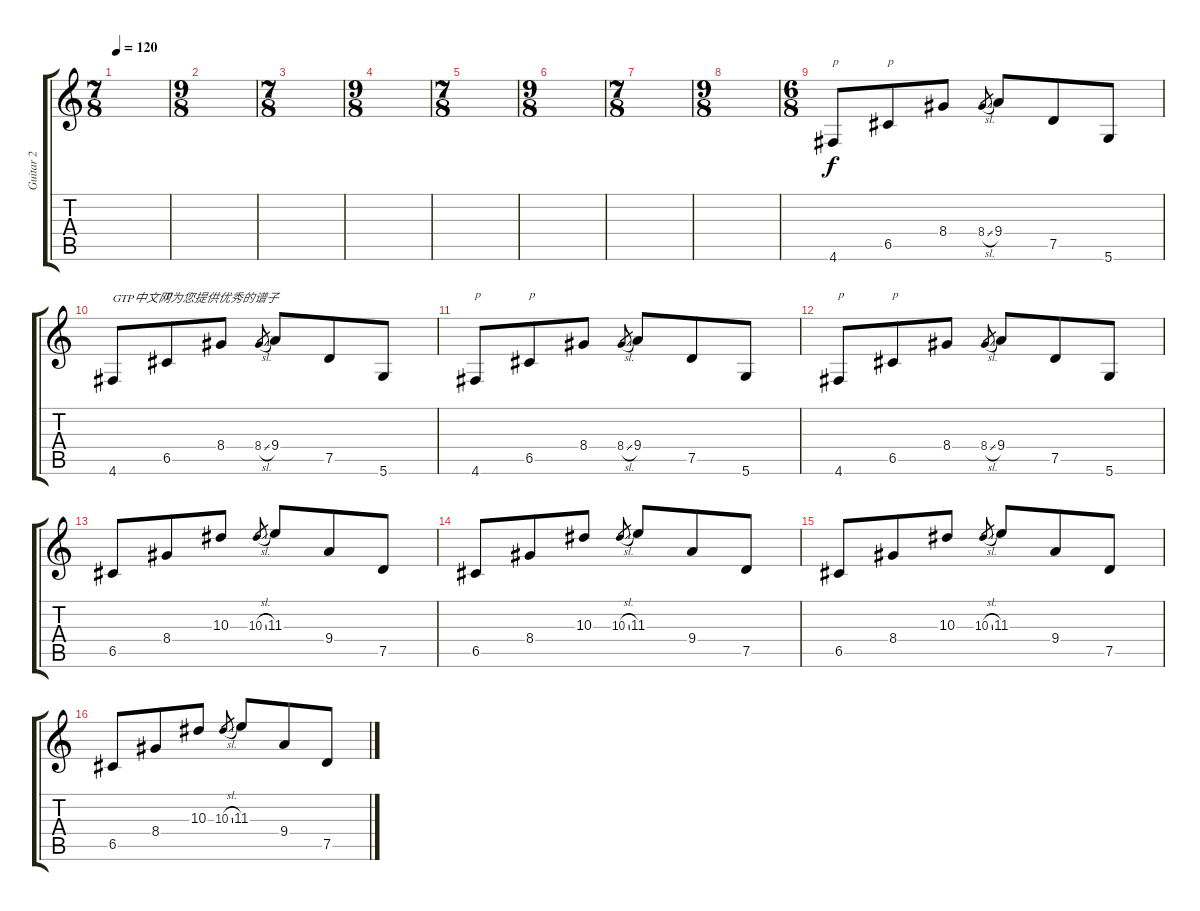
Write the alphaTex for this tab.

\track ("Guitar 2" "Guitar 2") {instrument distortionguitar}
\staff {score tabs}
\tuning (D4 A3 F3 C3 G2 D2) {hide}
\ts (7 8)
\tempo 120
\clef g2
\ks c
|
\ts (9 8)
|
\ts (7 8)
|
\ts (9 8)
|
\ts (7 8)
|
\ts (9 8)
|
\ts (7 8)
|
\ts (9 8)
|
\ts (6 8)
4.6.8{txt "p"} 6.5.8{txt "p"} 8.4.8 8.4{sl}.8{gr} 9.4.8 7.5.8 5.6.8 |
4.6.8{txt "GTP中文网为您提供优秀的谱子"} 6.5.8{txt "p"} 8.4.8 8.4{sl}.8{gr} 9.4.8 7.5.8 5.6.8 |
4.6.8{txt "p"} 6.5.8{txt "p"} 8.4.8 8.4{sl}.8{gr} 9.4.8 7.5.8 5.6.8 |
4.6.8{txt "p"} 6.5.8{txt "p"} 8.4.8 8.4{sl}.8{gr} 9.4.8 7.5.8 5.6.8 |
6.5.8 8.4.8 10.3.8 10.3{sl}.8{gr} 11.3.8 9.4.8 7.5.8 |
6.5.8 8.4.8 10.3.8 10.3{sl}.8{gr} 11.3.8 9.4.8 7.5.8 |
6.5.8 8.4.8 10.3.8 10.3{sl}.8{gr} 11.3.8 9.4.8 7.5.8 |
6.5.8 8.4.8 10.3.8 10.3{sl}.8{gr} 11.3.8 9.4.8 7.5.8
